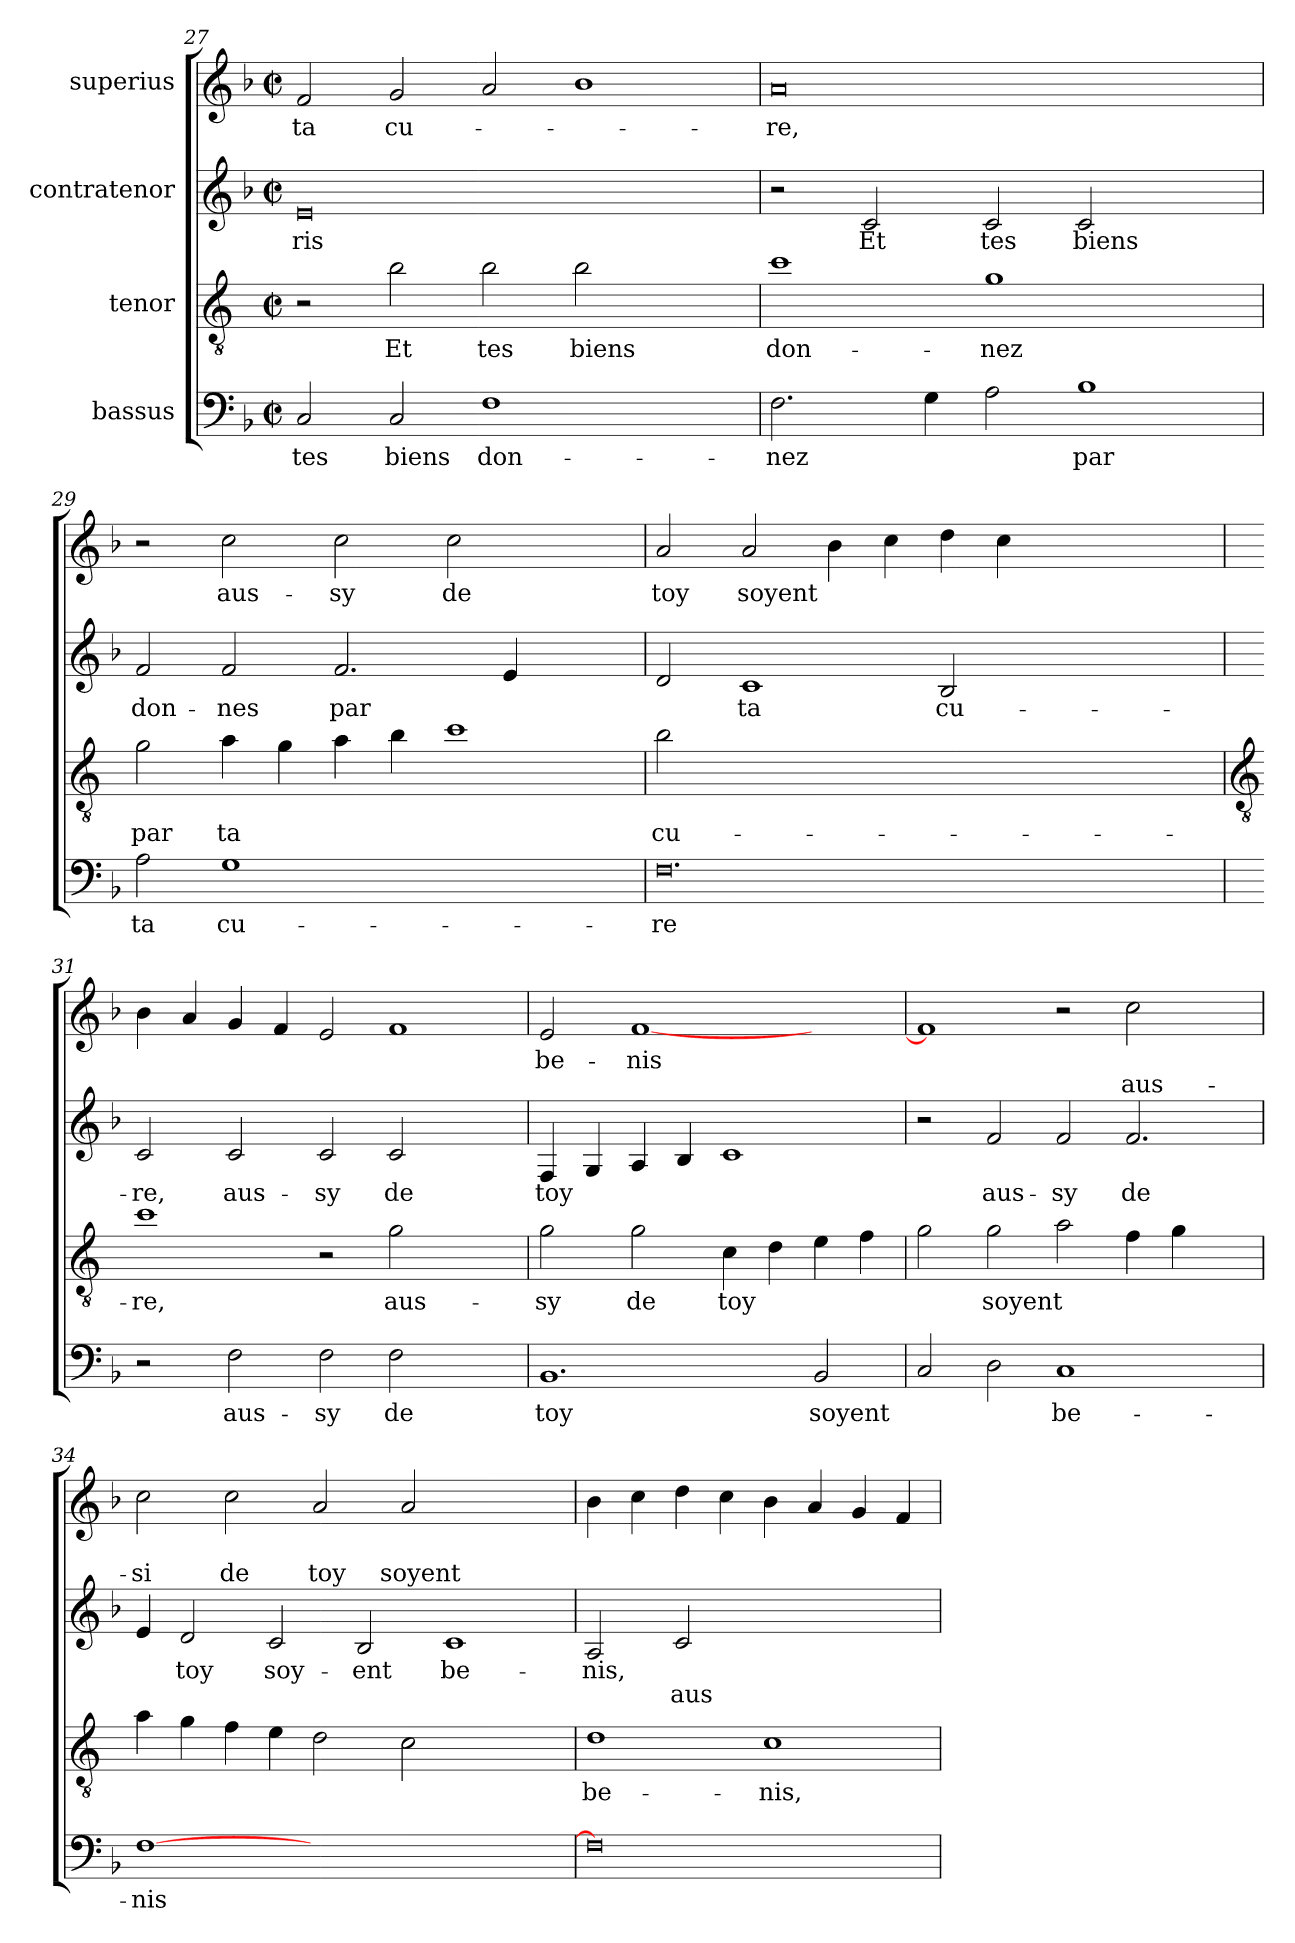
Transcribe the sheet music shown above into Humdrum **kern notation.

**kern	**text	**kern	**text	**kern	**text	**text	**kern	**text	**text
*part4	*part4	*part3	*part3	*part2	*part2	*part2	*part1	*part1	*part1
*staff4	*staff4	*staff3	*staff3	*staff2	*staff2	*staff2	*staff1	*staff1	*staff1
*I"bassus	*	*I"tenor	*	*I"contratenor	*	*	*I"superius	*	*
*clefF4	*	*clefGv2	*	*clefG2	*	*	*clefG2	*	*
*	*	*ITrd4c7	*	*	*	*	*	*	*
*k[b-]	*	*k[b-]	*	*k[b-]	*	*	*k[b-]	*	*
*F:	*	*F:	*	*F:	*	*	*F:	*	*
*M4/2	*	*M4/2	*	*M4/2	*	*	*M4/2	*	*
*met(c|)	*	*met(c|)	*	*met(c|)	*	*	*met(c|)	*	*
=27	=27	=27	=27	=27	=27	=27	=27	=27	=27
!	!LO:LY:b	!	!	!	!LO:LY:b	!	!	!LO:LY:b	!
2C	tes	2r	.	0e	-ris	.	2f	ta	.
!	!LO:LY:b	!	!LO:LY:b	!	!	!	!	!LO:LY:b	!
2C	biens	2e	Et	.	.	.	2g	cu-	.
!	!LO:LY:b	!	!LO:LY:b	!	!	!	!	!	!
1F	don-	2e	tes	.	.	.	2a	.	.
!	!	!	!LO:LY:b	!	!	!	!	!	!
.	.	2e	biens	.	.	.	1b-	.	.
2ryy	.	2ryy	.	2ryy	.	.	.	.	.
!!LO:LB:g=z
=28	=28	=28	=28	=28	=28	=28	=28	=28	=28
!	!LO:LY:b	!	!LO:LY:b	!	!	!	!	!LO:LY:b	!
2.F	-nez	1f	don-	2r	.	.	0a	-re,	.
!	!	!	!	!	!LO:LY:b	!	!	!	!
.	.	.	.	2c	Et	.	.	.	.
4G	.	.	.	.	.	.	.	.	.
!	!	!	!LO:LY:b	!	!LO:LY:b	!	!	!	!
2A	.	1c	-nez	2c	tes	.	.	.	.
!	!LO:LY:b	!	!	!	!LO:LY:b	!	!	!	!
1B-	par	.	.	2c	biens	.	.	.	.
.	.	2ryy	.	2ryy	.	.	2ryy	.	.
=29	=29	=29	=29	=29	=29	=29	=29	=29	=29
!	!LO:LY:b	!	!LO:LY:b	!	!LO:LY:b	!	!	!	!
2A	ta	2c	par	2f	don-	.	2r	.	.
!	!LO:LY:b	!	!LO:LY:b	!	!LO:LY:b	!	!	!LO:LY:b	!
1G	cu-	4d	ta	2f	-nes	.	2cc	aus-	.
.	.	4c	.	.	.	.	.	.	.
!	!	!	!	!	!LO:LY:b	!	!	!LO:LY:b	!
.	.	4d	.	2.f	par	.	2cc	-sy	.
.	.	4e	.	.	.	.	.	.	.
!	!	!	!	!	!	!	!	!LO:LY:b	!
1ryy	.	1f	.	.	.	.	2cc	de	.
.	.	.	.	4e	.	.	.	.	.
.	.	.	.	2ryy	.	.	2ryy	.	.
!!LO:LB:g=z
=30	=30	=30	=30	=30	=30	=30	=30	=30	=30
!	!LO:LY:b	!	!LO:LY:b	!	!	!	!	!LO:LY:b	!
0.F	-re	2e	cu-	2d	.	.	2a	toy	.
!	!	!	!	!	!LO:LY:b	!	!	!LO:LY:b	!
.	.	0ryy	.	1c	ta	.	2a	soyent	.
.	.	.	.	.	.	.	4b-	.	.
.	.	.	.	.	.	.	4cc	.	.
!	!	!	!	!	!LO:LY:b	!	!	!	!
.	.	.	.	2B-	cu-	.	4dd	.	.
.	.	.	.	.	.	.	4cc	.	.
.	.	.	.	1ryy	.	.	1ryy	.	.
.	.	2ryy	.	.	.	.	.	.	.
!!LO:LB:g=z
=31	=31	=31	=31	=31	=31	=31	=31	=31	=31
*	*	*clefGv2	*	*	*	*	*	*	*
!	!	!	!LO:LY:b	!	!LO:LY:b	!	!	!	!
2r	.	1f	-re,	2c	-re,	.	4b-	.	.
.	.	.	.	.	.	.	4a	.	.
!	!LO:LY:b	!	!	!	!LO:LY:b	!	!	!	!
2F	aus-	.	.	2c	aus-	.	4g	.	.
.	.	.	.	.	.	.	4f	.	.
!	!LO:LY:b	!	!	!	!LO:LY:b	!	!	!	!
2F	-sy	2r	.	2c	-sy	.	2e	.	.
!	!LO:LY:b	!	!LO:LY:b	!	!LO:LY:b	!	!	!	!
2F	de	2c	aus-	2c	de	.	1f	.	.
2ryy	.	2ryy	.	2ryy	.	.	.	.	.
=32	=32	=32	=32	=32	=32	=32	=32	=32	=32
!	!LO:LY:b	!	!LO:LY:b	!	!LO:LY:b	!	!	!LO:LY:b	!
1.BB-	toy	2c	-sy	4F	toy	.	2e	be-	.
.	.	.	.	4G	.	.	.	.	.
!	!	!	!LO:LY:b	!	!	!	!	!LO:LY:b	!
.	.	2c	de	4A	.	.	[1f	-nis	.
.	.	.	.	4B-	.	.	.	.	.
!	!	!	!LO:LY:b	!	!	!	!	!	!
.	.	4F	toy	1c	.	.	.	.	.
.	.	4G	.	.	.	.	.	.	.
!	!LO:LY:b	!	!	!	!	!	!	!	!
2BB-	soyent	4A	.	.	.	.	2ryy	.	.
.	.	4B-	.	.	.	.	.	.	.
!!LO:LB:g=z
=33	=33	=33	=33	=33	=33	=33	=33	=33	=33
2C	.	2c	.	2r	.	.	1f]	.	.
!	!	!	!LO:LY:b	!	!LO:LY:b	!	!	!	!
2D	.	2c	soyent	2f	aus-	.	.	.	.
!	!LO:LY:b	!	!	!	!LO:LY:b	!	!	!	!
1C	be-	2d	.	2f	-sy	.	2r	.	.
!	!	!	!	!	!LO:LY:b	!	!	!	!LO:LY:b
.	.	4B-	.	2.f	de	.	2cc	.	aus-
.	.	4c	.	.	.	.	.	.	.
4ryy	.	4ryy	.	.	.	.	4ryy	.	.
=34	=34	=34	=34	=34	=34	=34	=34	=34	=34
!	!LO:LY:b	!	!	!	!	!	!	!	!LO:LY:b
[1F	-nis	4d	.	4e	.	.	2cc	.	-si
!	!	!	!	!	!LO:LY:b	!	!	!	!
.	.	4c	.	2d	toy	.	.	.	.
!	!	!	!	!	!	!	!	!	!LO:LY:b
.	.	4B-	.	.	.	.	2cc	.	de
!	!	!	!	!	!LO:LY:b	!	!	!	!
.	.	4A	.	2c	soy-	.	.	.	.
!	!	!	!	!	!	!	!	!	!LO:LY:b
1..ryy	.	2G	.	.	.	.	2a	.	toy
!	!	!	!	!	!LO:LY:b	!	!	!	!
.	.	.	.	2B-	-ent	.	.	.	.
!	!	!	!	!	!	!	!	!	!LO:LY:b
.	.	2F	.	.	.	.	2a	.	soyent
!	!	!	!	!	!LO:LY:b	!	!	!	!
.	.	.	.	1c	be-	.	.	.	.
.	.	2.ryy	.	.	.	.	2.ryy	.	.
!!LO:LB:g=z
=35	=35	=35	=35	=35	=35	=35	=35	=35	=35
!	!	!	!LO:LY:b	!	!LO:LY:b	!	!	!	!
0F]	.	1G	be-	2A	-nis,	.	4b-	.	.
.	.	.	.	.	.	.	4cc	.	.
!	!	!	!	!	!	!LO:LY:b	!	!	!
.	.	.	.	2c	.	aus-	4dd	.	.
.	.	.	.	.	.	.	4cc	.	.
!	!	!	!LO:LY:b	!	!	!	!	!	!
.	.	1F	-nis,	1ryy	.	.	4b-	.	.
.	.	.	.	.	.	.	4a	.	.
.	.	.	.	.	.	.	4g	.	.
.	.	.	.	.	.	.	4f	.	.
=	=	=	=	=	=	=	=	=	=
*-	*-	*-	*-	*-	*-	*-	*-	*-	*-
